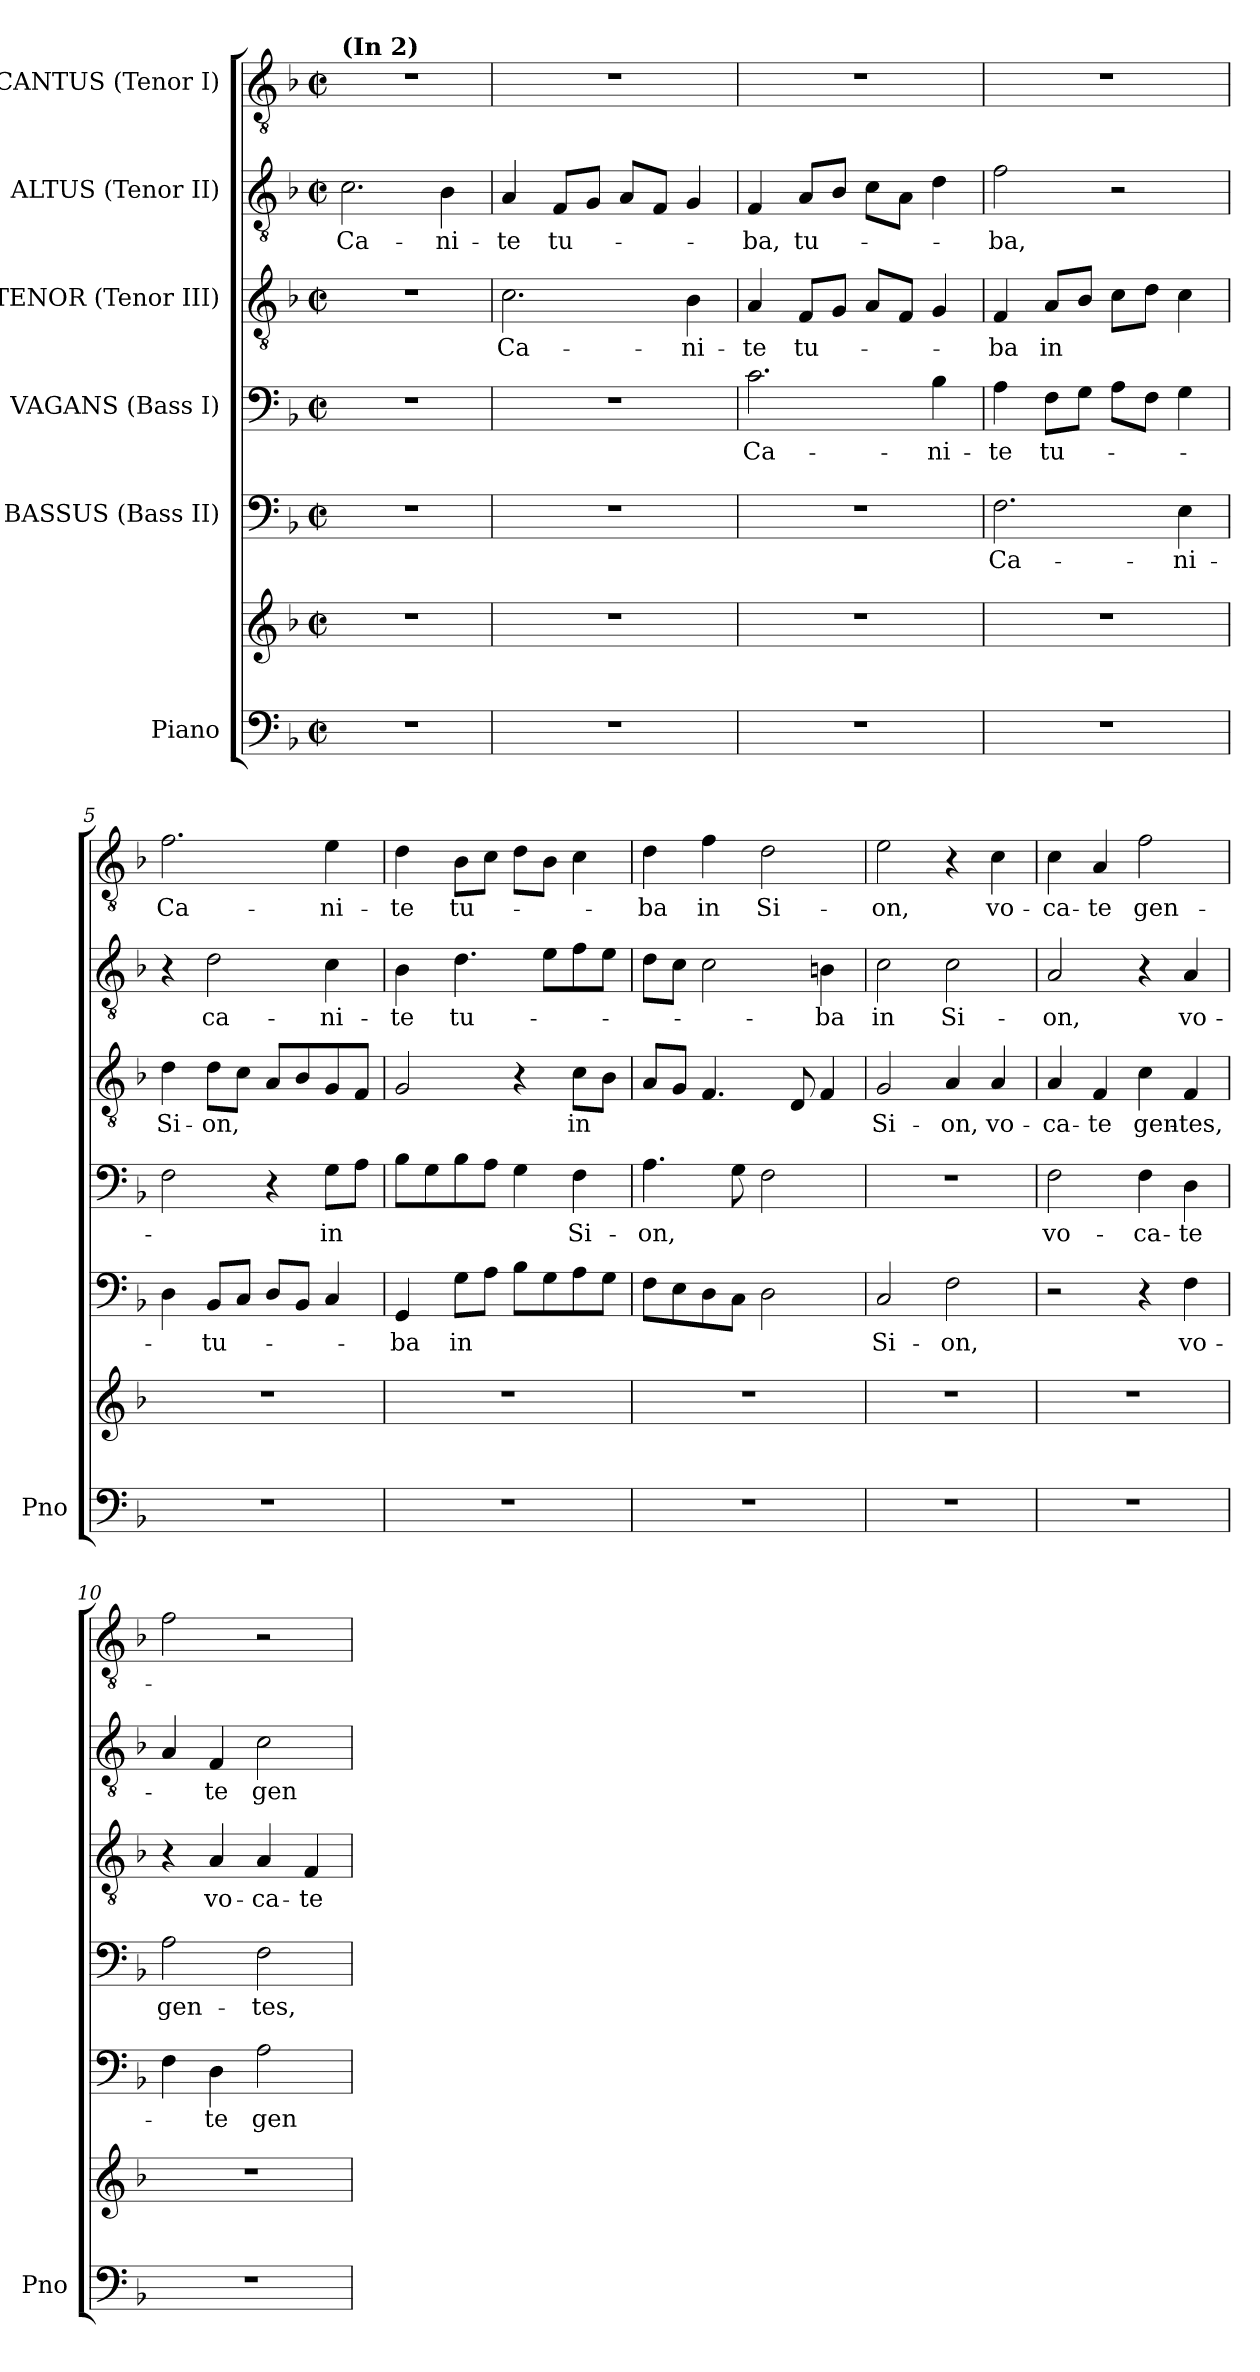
**kern	**kern	**kern	**text	**kern	**text	**kern	**text	**kern	**text	**kern	**text
*part6	*part6	*part5	*part5	*part4	*part4	*part3	*part3	*part2	*part2	*part1	*part1
*staff7	*staff6	*staff5	*staff5	*staff4	*staff4	*staff3	*staff3	*staff2	*staff2	*staff1	*staff1
*I"Piano	*	*I"BASSUS (Bass II)	*	*I"VAGANS (Bass I)	*	*I"TENOR (Tenor III)	*	*I"ALTUS (Tenor II)	*	*I"CANTUS (Tenor I)	*
*I'Pno	*	*	*	*	*	*	*	*	*	*	*
*clefF4	*clefG2	*clefF4	*	*clefF4	*	*clefGv2	*	*clefGv2	*	*clefGv2	*
*k[b-]	*k[b-]	*k[b-]	*	*k[b-]	*	*k[b-]	*	*k[b-]	*	*k[b-]	*
*F:	*F:	*F:	*	*F:	*	*F:	*	*F:	*	*F:	*
*M2/2	*M2/2	*M2/2	*	*M2/2	*	*M2/2	*	*M2/2	*	*M2/2	*
*met(c|)	*met(c|)	*met(c|)	*	*met(c|)	*	*met(c|)	*	*met(c|)	*	*met(c|)	*
=1	=1	=1	=1	=1	=1	=1	=1	=1	=1	=1	=1
!	!	!	!	!	!	!	!	!	!	!LO:TX:a:B:t=(In 2)	!
1r	1r	1r	.	1r	.	1r	.	2.c\	Ca-	1r	.
.	.	.	.	.	.	.	.	4B-\	-ni-	.	.
=2	=2	=2	=2	=2	=2	=2	=2	=2	=2	=2	=2
1r	1r	1r	.	1r	.	2.c\	Ca-	4A/	-te	1r	.
.	.	.	.	.	.	.	.	8F/L	tu-	.	.
.	.	.	.	.	.	.	.	8G/J	.	.	.
.	.	.	.	.	.	.	.	8A/L	.	.	.
.	.	.	.	.	.	.	.	8F/J	.	.	.
.	.	.	.	.	.	4B-\	-ni-	4G/	.	.	.
=3	=3	=3	=3	=3	=3	=3	=3	=3	=3	=3	=3
1r	1r	1r	.	2.c\	Ca-	4A/	-te	4F/	-ba,	1r	.
.	.	.	.	.	.	8F/L	tu-	8A/L	tu-	.	.
.	.	.	.	.	.	8G/J	.	8B-/J	.	.	.
.	.	.	.	.	.	8A/L	.	8c\L	.	.	.
.	.	.	.	.	.	8F/J	.	8A\J	.	.	.
.	.	.	.	4B-\	-ni-	4G/	.	4d\	.	.	.
=4	=4	=4	=4	=4	=4	=4	=4	=4	=4	=4	=4
1r	1r	2.F\	Ca-	4A\	-te	4F/	-ba	2f\	-ba,	1r	.
.	.	.	.	8F\L	tu-	8A/L	in	.	.	.	.
.	.	.	.	8G\J	.	8B-/J	.	.	.	.	.
.	.	.	.	8A\L	.	8c\L	.	2r	.	.	.
.	.	.	.	8F\J	.	8d\J	.	.	.	.	.
.	.	4E\	-ni-	4G\	.	4c\	.	.	.	.	.
!!LO:LB:g=z
=5	=5	=5	=5	=5	=5	=5	=5	=5	=5	=5	=5
1r	1r	4D\	­	2F\	­	4d\	Si-	4r	.	2.f\	Ca-
.	.	8BB-/L	tu-	.	.	8d\L	-on,	2d\	ca-	.	.
.	.	8C/J	.	.	.	8c\J	.	.	.	.	.
.	.	8D/L	.	4r	.	8A/L	.	.	.	.	.
.	.	8BB-/J	.	.	.	8B-/	.	.	.	.	.
.	.	4C/	.	8G\L	in	8G/	.	4c\	-ni-	4e\	-ni-
.	.	.	.	8A\J	.	8F/J	.	.	.	.	.
=6	=6	=6	=6	=6	=6	=6	=6	=6	=6	=6	=6
1r	1r	4GG/	-ba	8B-\L	.	2G/	.	4B-\	-te	4d\	-te
.	.	.	.	8G\	.	.	.	.	.	.	.
.	.	8G\L	in	8B-\	.	.	.	4.d\	tu-	8B-\L	tu-
.	.	8A\J	.	8A\J	.	.	.	.	.	8c\J	.
.	.	8B-\L	.	4G\	.	4r	.	.	.	8d\L	.
.	.	8G\	.	.	.	.	.	8e\L	.	8B-\J	.
.	.	8A\	.	4F\	Si-	8c\L	in	8f\	.	4c\	.
.	.	8G\J	.	.	.	8B-\J	.	8e\J	.	.	.
=7	=7	=7	=7	=7	=7	=7	=7	=7	=7	=7	=7
1r	1r	8F\L	.	4.A\	-on,	8A/L	.	8d\L	.	4d\	-ba
.	.	8E\	.	.	.	8G/J	.	8c\J	.	.	.
.	.	8D\	.	.	.	4.F/	.	2c\	.	4f\	in
.	.	8C\J	.	8G\	.	.	.	.	.	.	.
.	.	2D\	.	2F\	.	.	.	.	.	2d\	Si-
.	.	.	.	.	.	8D/	.	.	.	.	.
.	.	.	.	.	.	4F/	.	4Bn\	-ba	.	.
=8	=8	=8	=8	=8	=8	=8	=8	=8	=8	=8	=8
1r	1r	2C/	Si-	1r	.	2G/	Si-	2c\	in	2e\	-on,
.	.	2F\	-on,	.	.	4A/	-on,	2c\	Si-	4r	.
.	.	.	.	.	.	4A/	vo-	.	.	4c\	vo-
=9	=9	=9	=9	=9	=9	=9	=9	=9	=9	=9	=9
1r	1r	2r	.	2F\	vo-	4A/	-ca-	2A/	-on,	4c\	-ca-
.	.	.	.	.	.	4F/	-te	.	.	4A/	-te
.	.	4r	.	4F\	-ca-	4c\	gen-	4r	.	2f\	gen-
.	.	4F\	vo-	4D\	-te	4F/	-tes,	4A/	vo-	.	.
!!LO:PB:g=z
=10	=10	=10	=10	=10	=10	=10	=10	=10	=10	=10	=10
1r	1r	4F\	-­	2A\	gen-	4r	.	4A/	-­	2f\	­
.	.	4D\	te	.	.	4A/	vo-	4F/	te	.	.
.	.	2A\	gen-	2F\	-tes,	4A/	-ca-	2c\	gen-	2r	.
.	.	.	.	.	.	4F/	-te	.	.	.	.
=	=	=	=	=	=	=	=	=	=	=	=
*-	*-	*-	*-	*-	*-	*-	*-	*-	*-	*-	*-
